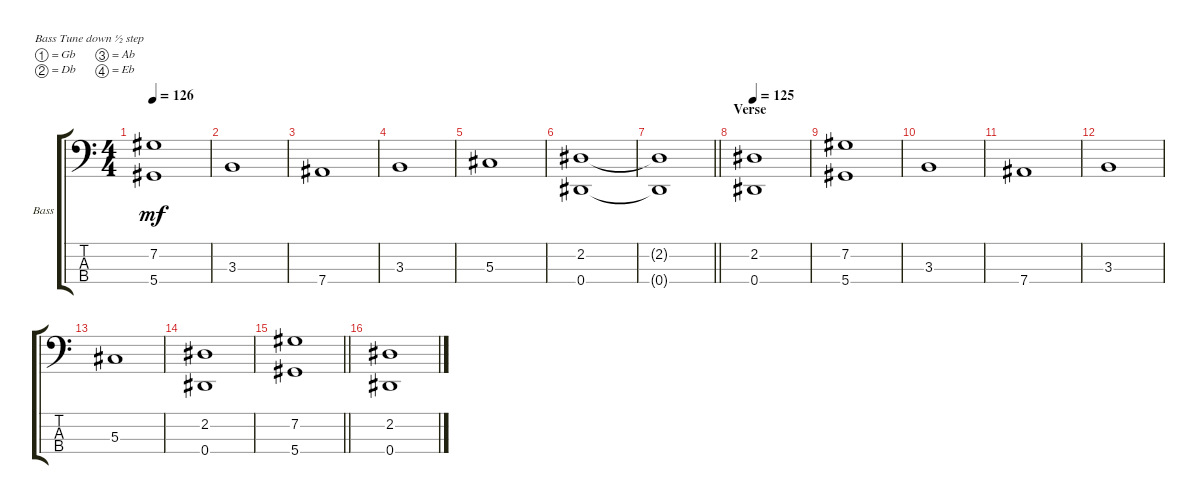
\defaultSystemsLayout 4
\bracketExtendMode groupsimilarinstruments
\firstSystemTrackNameOrientation horizontal
\otherSystemsTrackNameOrientation horizontal
\chordDiagramsInScore
\track ("Bass" "Bass") {instrument electricbassfinger}
\staff {score tabs}
\tuning (Gb2 Db2 Ab1 Eb1)
\ts (4 4)
\tempo 126
\clef f4
\ks c
(5.4 7.2).1{dy mf} |
3.3.1 |
7.4.1 |
3.3.1 |
5.3.1 |
(0.4 2.2).1 |
\barLineRight lightlight
(0.4{t} 2.2{t}).1 |
\section ("" "Verse")
\tempo 125
(0.4 2.2).1 |
(5.4 7.2).1 |
3.3.1 |
7.4.1 |
3.3.1 |
5.3.1 |
(0.4 2.2).1 |
\barLineRight lightlight
(5.4 7.2).1 |
(0.4 2.2).1
